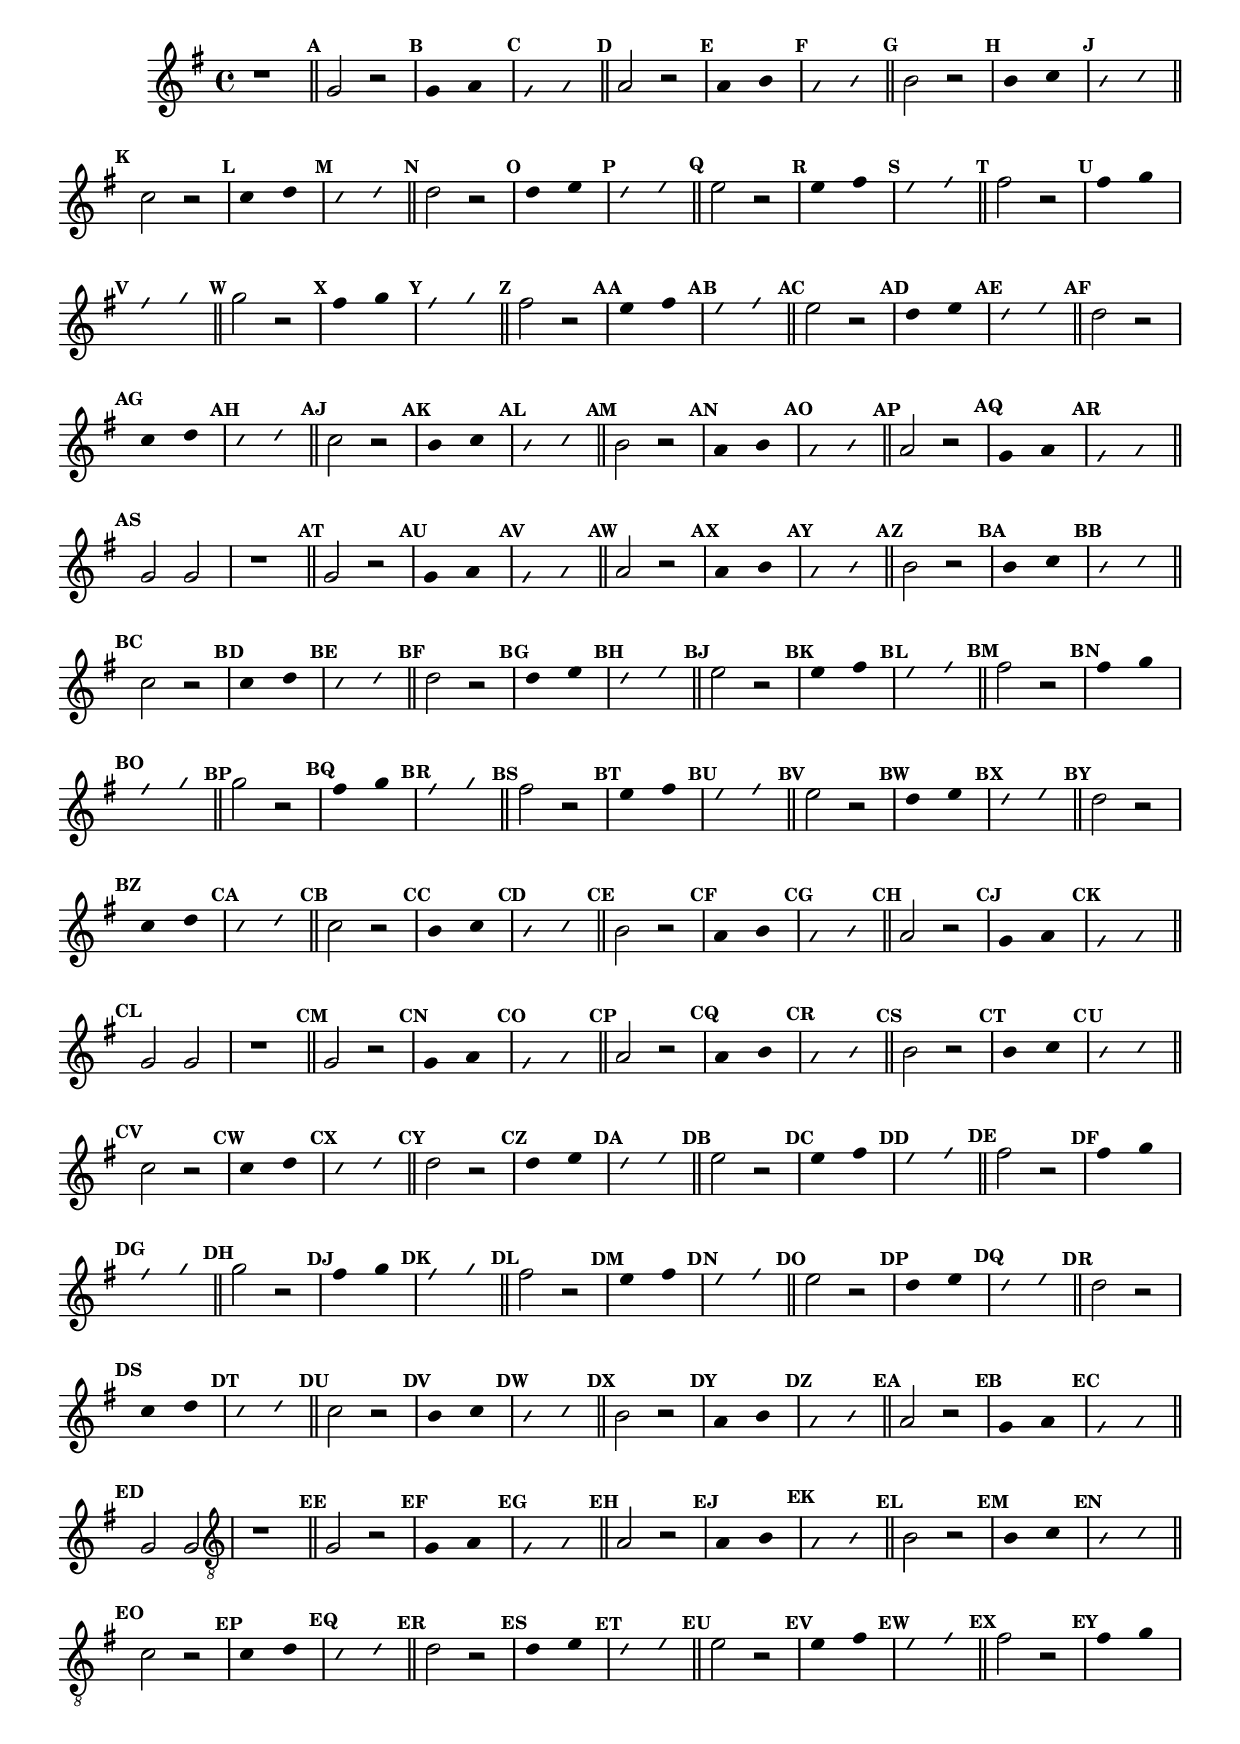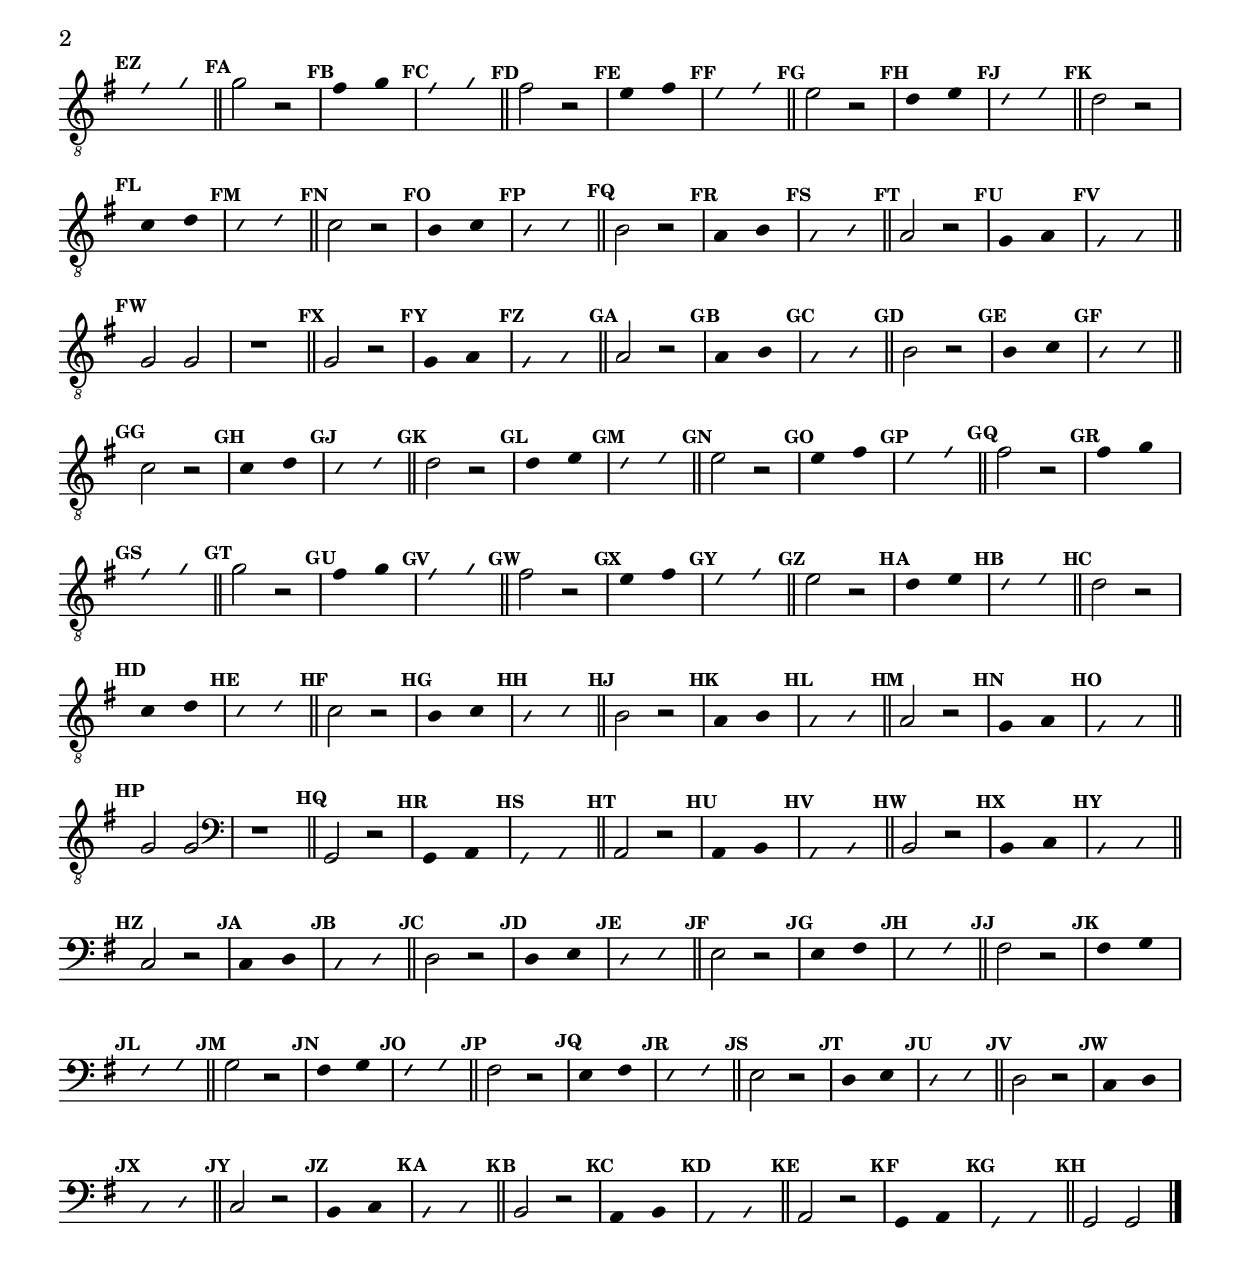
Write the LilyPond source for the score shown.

%% -*- coding: utf-8 -*-
\version "2.14.1"

%%\header { texidoc="Escala de Sol"}

\relative c'' {

  \override Staff.TimeSignature #'style = #'()
  \override Score.BarNumber #'transparent = ##t
  \override Score.RehearsalMark #'font-size = #-2
  \set Score.markFormatter = #format-mark-numbers
  \time 4/4 
  \key g \major


  %% CAVAQUINHO - BANJO
  \tag #'cv {
    r1

    \bar "||"

    \mark \default g2 r
    \override Stem #'transparent = ##t
    \override Beam #'transparent = ##t
    \override Voice.NoteHead #'stencil = #ly:text-interface::print
    \override Voice.NoteHead #'text = #(make-musicglyph-markup "noteheads.s2")

    \mark \default g a

    \override NoteHead #'style = #'slash
    \override NoteHead #'font-size = #-6
    \override Voice.NoteHead #'stencil = #ly:text-interface::print
    \override Voice.NoteHead #'text = #(make-musicglyph-markup "noteheads.s2slash")

    \mark \default g a

    \revert NoteHead #'style
    \revert Stem #'transparent 
    \revert Beam #'transparent
    \revert NoteHead #'font-size
    \revert Voice.NoteHead #'stencil

    \revert Voice.NoteHead #'text
    \bar "||"

    \mark \default a r
    \override Stem #'transparent = ##t
    \override Beam #'transparent = ##t
    \override Voice.NoteHead #'stencil = #ly:text-interface::print
    \override Voice.NoteHead #'text = #(make-musicglyph-markup "noteheads.s2")

    \mark \default a b
    \override NoteHead #'style = #'slash
    \override NoteHead #'font-size = #-6
    \override Voice.NoteHead #'stencil = #ly:text-interface::print
    \override Voice.NoteHead #'text = #(make-musicglyph-markup "noteheads.s2slash")

    \mark \default a b
    \revert NoteHead #'style
    \revert Stem #'transparent 
    \revert Beam #'transparent
    \revert NoteHead #'font-size
    \revert Voice.NoteHead #'stencil

    \revert Voice.NoteHead #'text
    \bar "||"

    \mark \default b r
    \override Stem #'transparent = ##t
    \override Beam #'transparent = ##t
    \override Voice.NoteHead #'stencil = #ly:text-interface::print
    \override Voice.NoteHead #'text = #(make-musicglyph-markup "noteheads.s2")

    \mark \default b c
    \override NoteHead #'style = #'slash
    \override NoteHead #'font-size = #-6
    \override Voice.NoteHead #'stencil = #ly:text-interface::print
    \override Voice.NoteHead #'text = #(make-musicglyph-markup "noteheads.s2slash")

    \mark \default b c
    \revert NoteHead #'style
    \revert Stem #'transparent 
    \revert Beam #'transparent
    \revert NoteHead #'font-size
    \revert Voice.NoteHead #'stencil

    \revert Voice.NoteHead #'text
    \bar "||"

    \mark \default c r
    \override Stem #'transparent = ##t
    \override Beam #'transparent = ##t
    \override Voice.NoteHead #'stencil = #ly:text-interface::print
    \override Voice.NoteHead #'text = #(make-musicglyph-markup "noteheads.s2")

    \mark \default c d 
    \override NoteHead #'style = #'slash
    \override NoteHead #'font-size = #-6
    \override Voice.NoteHead #'stencil = #ly:text-interface::print
    \override Voice.NoteHead #'text = #(make-musicglyph-markup "noteheads.s2slash")

    \mark \default c d
    \revert NoteHead #'style
    \revert Stem #'transparent 
    \revert Beam #'transparent
    \revert NoteHead #'font-size
    \revert Voice.NoteHead #'stencil

    \revert Voice.NoteHead #'text
    \bar "||"

    \mark \default d r
    \override Stem #'transparent = ##t
    \override Beam #'transparent = ##t
    \override Voice.NoteHead #'stencil = #ly:text-interface::print
    \override Voice.NoteHead #'text = #(make-musicglyph-markup "noteheads.s2")

    \mark \default d e
    \override NoteHead #'style = #'slash
    \override NoteHead #'font-size = #-6
    \override Voice.NoteHead #'stencil = #ly:text-interface::print
    \override Voice.NoteHead #'text = #(make-musicglyph-markup "noteheads.s2slash")

    \mark \default d e
    \revert NoteHead #'style
    \revert Stem #'transparent 
    \revert Beam #'transparent
    \revert NoteHead #'font-size
    \revert Voice.NoteHead #'stencil

    \revert Voice.NoteHead #'text
    \bar "||"

    \mark \default e r
    \override Stem #'transparent = ##t
    \override Beam #'transparent = ##t
    \override Voice.NoteHead #'stencil = #ly:text-interface::print
    \override Voice.NoteHead #'text = #(make-musicglyph-markup "noteheads.s2")

    \mark \default e fis
    \override NoteHead #'style = #'slash
    \override NoteHead #'font-size = #-6
    \override Voice.NoteHead #'stencil = #ly:text-interface::print
    \override Voice.NoteHead #'text = #(make-musicglyph-markup "noteheads.s2slash")

    \mark \default e fis
    \revert NoteHead #'style
    \revert Stem #'transparent 
    \revert Beam #'transparent
    \revert NoteHead #'font-size
    \revert Voice.NoteHead #'stencil

    \revert Voice.NoteHead #'text
    \bar "||"

    \mark \default fis r
    \override Stem #'transparent = ##t
    \override Beam #'transparent = ##t
    \override Voice.NoteHead #'stencil = #ly:text-interface::print
    \override Voice.NoteHead #'text = #(make-musicglyph-markup "noteheads.s2")

    \mark \default fis g
    \override NoteHead #'style = #'slash
    \override NoteHead #'font-size = #-6
    \override Voice.NoteHead #'stencil = #ly:text-interface::print
    \override Voice.NoteHead #'text = #(make-musicglyph-markup "noteheads.s2slash")

    \mark \default fis g
    \revert NoteHead #'style
    \revert Stem #'transparent 
    \revert Beam #'transparent
    \revert NoteHead #'font-size
    \revert Voice.NoteHead #'stencil

    \revert Voice.NoteHead #'text
    \bar "||"


    \mark \default g r
    \override Stem #'transparent = ##t
    \override Beam #'transparent = ##t
    \override Voice.NoteHead #'stencil = #ly:text-interface::print
    \override Voice.NoteHead #'text = #(make-musicglyph-markup "noteheads.s2")

    \mark \default fis g
    \override NoteHead #'style = #'slash
    \override NoteHead #'font-size = #-6
    \override Voice.NoteHead #'stencil = #ly:text-interface::print
    \override Voice.NoteHead #'text = #(make-musicglyph-markup "noteheads.s2slash")

    \mark \default fis g
    \revert NoteHead #'style
    \revert Stem #'transparent 
    \revert Beam #'transparent
    \revert NoteHead #'font-size
    \revert Voice.NoteHead #'stencil

    \revert Voice.NoteHead #'text
    \bar "||"

    \mark \default fis r
    \override Stem #'transparent = ##t
    \override Beam #'transparent = ##t
    \override Voice.NoteHead #'stencil = #ly:text-interface::print
    \override Voice.NoteHead #'text = #(make-musicglyph-markup "noteheads.s2")

    \mark \default e fis
    \override NoteHead #'style = #'slash
    \override NoteHead #'font-size = #-6
    \override Voice.NoteHead #'stencil = #ly:text-interface::print
    \override Voice.NoteHead #'text = #(make-musicglyph-markup "noteheads.s2slash")

    \mark \default e fis
    \revert NoteHead #'style
    \revert Stem #'transparent 
    \revert Beam #'transparent
    \revert NoteHead #'font-size
    \revert Voice.NoteHead #'stencil

    \revert Voice.NoteHead #'text
    \bar "||"

    \mark \default e r
    \override Stem #'transparent = ##t
    \override Beam #'transparent = ##t
    \override Voice.NoteHead #'stencil = #ly:text-interface::print
    \override Voice.NoteHead #'text = #(make-musicglyph-markup "noteheads.s2")

    \mark \default d e
    \override NoteHead #'style = #'slash
    \override NoteHead #'font-size = #-6
    \override Voice.NoteHead #'stencil = #ly:text-interface::print
    \override Voice.NoteHead #'text = #(make-musicglyph-markup "noteheads.s2slash")

    \mark \default d e
    \revert NoteHead #'style
    \revert Stem #'transparent 
    \revert Beam #'transparent
    \revert NoteHead #'font-size
    \revert Voice.NoteHead #'stencil

    \revert Voice.NoteHead #'text
    \bar "||"

    \mark \default d r
    \override Stem #'transparent = ##t
    \override Beam #'transparent = ##t
    \override Voice.NoteHead #'stencil = #ly:text-interface::print
    \override Voice.NoteHead #'text = #(make-musicglyph-markup "noteheads.s2")

    \mark \default c d
    \override NoteHead #'style = #'slash
    \override NoteHead #'font-size = #-6
    \override Voice.NoteHead #'stencil = #ly:text-interface::print
    \override Voice.NoteHead #'text = #(make-musicglyph-markup "noteheads.s2slash")

    \mark \default c d
    \revert NoteHead #'style
    \revert Stem #'transparent 
    \revert Beam #'transparent
    \revert NoteHead #'font-size
    \revert Voice.NoteHead #'stencil

    \revert Voice.NoteHead #'text
    \bar "||"

    \mark \default c r
    \override Stem #'transparent = ##t
    \override Beam #'transparent = ##t
    \override Voice.NoteHead #'stencil = #ly:text-interface::print
    \override Voice.NoteHead #'text = #(make-musicglyph-markup "noteheads.s2")

    \mark \default b c
    \override NoteHead #'style = #'slash
    \override NoteHead #'font-size = #-6
    \override Voice.NoteHead #'stencil = #ly:text-interface::print
    \override Voice.NoteHead #'text = #(make-musicglyph-markup "noteheads.s2slash")

    \mark \default b c
    \revert NoteHead #'style
    \revert Stem #'transparent
    \revert Beam #'transparent
    \revert NoteHead #'font-size
    \revert Voice.NoteHead #'stencil

    \revert Voice.NoteHead #'text
    \bar "||"

    \mark \default b r
    \override Stem #'transparent = ##t
    \override Beam #'transparent = ##t
    \override Voice.NoteHead #'stencil = #ly:text-interface::print
    \override Voice.NoteHead #'text = #(make-musicglyph-markup "noteheads.s2")

    \mark \default a b
    \override NoteHead #'style = #'slash
    \override NoteHead #'font-size = #-6
    \override Voice.NoteHead #'stencil = #ly:text-interface::print
    \override Voice.NoteHead #'text = #(make-musicglyph-markup "noteheads.s2slash")

    \mark \default a b
    \revert NoteHead #'style
    \revert Stem #'transparent 
    \revert Beam #'transparent
    \revert NoteHead #'font-size
    \revert Voice.NoteHead #'stencil

    \revert Voice.NoteHead #'text
    \bar "||"

    \mark \default a r
    \override Stem #'transparent = ##t
    \override Beam #'transparent = ##t
    \override Voice.NoteHead #'stencil = #ly:text-interface::print
    \override Voice.NoteHead #'text = #(make-musicglyph-markup "noteheads.s2")

    \mark \default g a
    \override NoteHead #'style = #'slash
    \override NoteHead #'font-size = #-6
    \override Voice.NoteHead #'stencil = #ly:text-interface::print
    \override Voice.NoteHead #'text = #(make-musicglyph-markup "noteheads.s2slash")

    \mark \default g a
    \revert NoteHead #'style
    \revert Stem #'transparent 
    \revert Beam #'transparent
    \revert NoteHead #'font-size
    \revert Voice.NoteHead #'stencil

    \revert Voice.NoteHead #'text
    \bar "||"

    \mark \default g g
  }

  %% BANDOLIM
  \tag #'bd {
     r1

    \bar "||"

    \mark \default g2 r
    \override Stem #'transparent = ##t
    \override Beam #'transparent = ##t
    \override Voice.NoteHead #'stencil = #ly:text-interface::print
    \override Voice.NoteHead #'text = #(make-musicglyph-markup "noteheads.s2")

    \mark \default g a

    \override NoteHead #'style = #'slash
    \override NoteHead #'font-size = #-6
    \override Voice.NoteHead #'stencil = #ly:text-interface::print
    \override Voice.NoteHead #'text = #(make-musicglyph-markup "noteheads.s2slash")

    \mark \default g a

    \revert NoteHead #'style
    \revert Stem #'transparent 
    \revert Beam #'transparent
    \revert NoteHead #'font-size
    \revert Voice.NoteHead #'stencil

    \revert Voice.NoteHead #'text
    \bar "||"

    \mark \default a r
    \override Stem #'transparent = ##t
    \override Beam #'transparent = ##t
    \override Voice.NoteHead #'stencil = #ly:text-interface::print
    \override Voice.NoteHead #'text = #(make-musicglyph-markup "noteheads.s2")

    \mark \default a b
    \override NoteHead #'style = #'slash
    \override NoteHead #'font-size = #-6
    \override Voice.NoteHead #'stencil = #ly:text-interface::print
    \override Voice.NoteHead #'text = #(make-musicglyph-markup "noteheads.s2slash")

    \mark \default a b
    \revert NoteHead #'style
    \revert Stem #'transparent 
    \revert Beam #'transparent
    \revert NoteHead #'font-size
    \revert Voice.NoteHead #'stencil

    \revert Voice.NoteHead #'text
    \bar "||"

    \mark \default b r
    \override Stem #'transparent = ##t
    \override Beam #'transparent = ##t
    \override Voice.NoteHead #'stencil = #ly:text-interface::print
    \override Voice.NoteHead #'text = #(make-musicglyph-markup "noteheads.s2")

    \mark \default b c
    \override NoteHead #'style = #'slash
    \override NoteHead #'font-size = #-6
    \override Voice.NoteHead #'stencil = #ly:text-interface::print
    \override Voice.NoteHead #'text = #(make-musicglyph-markup "noteheads.s2slash")

    \mark \default b c
    \revert NoteHead #'style
    \revert Stem #'transparent 
    \revert Beam #'transparent
    \revert NoteHead #'font-size
    \revert Voice.NoteHead #'stencil

    \revert Voice.NoteHead #'text
    \bar "||"

    \mark \default c r
    \override Stem #'transparent = ##t
    \override Beam #'transparent = ##t
    \override Voice.NoteHead #'stencil = #ly:text-interface::print
    \override Voice.NoteHead #'text = #(make-musicglyph-markup "noteheads.s2")

    \mark \default c d 
    \override NoteHead #'style = #'slash
    \override NoteHead #'font-size = #-6
    \override Voice.NoteHead #'stencil = #ly:text-interface::print
    \override Voice.NoteHead #'text = #(make-musicglyph-markup "noteheads.s2slash")

    \mark \default c d
    \revert NoteHead #'style
    \revert Stem #'transparent 
    \revert Beam #'transparent
    \revert NoteHead #'font-size
    \revert Voice.NoteHead #'stencil

    \revert Voice.NoteHead #'text
    \bar "||"

    \mark \default d r
    \override Stem #'transparent = ##t
    \override Beam #'transparent = ##t
    \override Voice.NoteHead #'stencil = #ly:text-interface::print
    \override Voice.NoteHead #'text = #(make-musicglyph-markup "noteheads.s2")

    \mark \default d e
    \override NoteHead #'style = #'slash
    \override NoteHead #'font-size = #-6
    \override Voice.NoteHead #'stencil = #ly:text-interface::print
    \override Voice.NoteHead #'text = #(make-musicglyph-markup "noteheads.s2slash")

    \mark \default d e
    \revert NoteHead #'style
    \revert Stem #'transparent 
    \revert Beam #'transparent
    \revert NoteHead #'font-size
    \revert Voice.NoteHead #'stencil

    \revert Voice.NoteHead #'text
    \bar "||"

    \mark \default e r
    \override Stem #'transparent = ##t
    \override Beam #'transparent = ##t
    \override Voice.NoteHead #'stencil = #ly:text-interface::print
    \override Voice.NoteHead #'text = #(make-musicglyph-markup "noteheads.s2")

    \mark \default e fis
    \override NoteHead #'style = #'slash
    \override NoteHead #'font-size = #-6
    \override Voice.NoteHead #'stencil = #ly:text-interface::print
    \override Voice.NoteHead #'text = #(make-musicglyph-markup "noteheads.s2slash")

    \mark \default e fis
    \revert NoteHead #'style
    \revert Stem #'transparent 
    \revert Beam #'transparent
    \revert NoteHead #'font-size
    \revert Voice.NoteHead #'stencil

    \revert Voice.NoteHead #'text
    \bar "||"

    \mark \default fis r
    \override Stem #'transparent = ##t
    \override Beam #'transparent = ##t
    \override Voice.NoteHead #'stencil = #ly:text-interface::print
    \override Voice.NoteHead #'text = #(make-musicglyph-markup "noteheads.s2")

    \mark \default fis g
    \override NoteHead #'style = #'slash
    \override NoteHead #'font-size = #-6
    \override Voice.NoteHead #'stencil = #ly:text-interface::print
    \override Voice.NoteHead #'text = #(make-musicglyph-markup "noteheads.s2slash")

    \mark \default fis g
    \revert NoteHead #'style
    \revert Stem #'transparent 
    \revert Beam #'transparent
    \revert NoteHead #'font-size
    \revert Voice.NoteHead #'stencil

    \revert Voice.NoteHead #'text
    \bar "||"


    \mark \default g r
    \override Stem #'transparent = ##t
    \override Beam #'transparent = ##t
    \override Voice.NoteHead #'stencil = #ly:text-interface::print
    \override Voice.NoteHead #'text = #(make-musicglyph-markup "noteheads.s2")

    \mark \default fis g
    \override NoteHead #'style = #'slash
    \override NoteHead #'font-size = #-6
    \override Voice.NoteHead #'stencil = #ly:text-interface::print
    \override Voice.NoteHead #'text = #(make-musicglyph-markup "noteheads.s2slash")

    \mark \default fis g
    \revert NoteHead #'style
    \revert Stem #'transparent 
    \revert Beam #'transparent
    \revert NoteHead #'font-size
    \revert Voice.NoteHead #'stencil

    \revert Voice.NoteHead #'text
    \bar "||"

    \mark \default fis r
    \override Stem #'transparent = ##t
    \override Beam #'transparent = ##t
    \override Voice.NoteHead #'stencil = #ly:text-interface::print
    \override Voice.NoteHead #'text = #(make-musicglyph-markup "noteheads.s2")

    \mark \default e fis
    \override NoteHead #'style = #'slash
    \override NoteHead #'font-size = #-6
    \override Voice.NoteHead #'stencil = #ly:text-interface::print
    \override Voice.NoteHead #'text = #(make-musicglyph-markup "noteheads.s2slash")

    \mark \default e fis
    \revert NoteHead #'style
    \revert Stem #'transparent 
    \revert Beam #'transparent
    \revert NoteHead #'font-size
    \revert Voice.NoteHead #'stencil

    \revert Voice.NoteHead #'text
    \bar "||"

    \mark \default e r
    \override Stem #'transparent = ##t
    \override Beam #'transparent = ##t
    \override Voice.NoteHead #'stencil = #ly:text-interface::print
    \override Voice.NoteHead #'text = #(make-musicglyph-markup "noteheads.s2")

    \mark \default d e
    \override NoteHead #'style = #'slash
    \override NoteHead #'font-size = #-6
    \override Voice.NoteHead #'stencil = #ly:text-interface::print
    \override Voice.NoteHead #'text = #(make-musicglyph-markup "noteheads.s2slash")

    \mark \default d e
    \revert NoteHead #'style
    \revert Stem #'transparent 
    \revert Beam #'transparent
    \revert NoteHead #'font-size
    \revert Voice.NoteHead #'stencil

    \revert Voice.NoteHead #'text
    \bar "||"

    \mark \default d r
    \override Stem #'transparent = ##t
    \override Beam #'transparent = ##t
    \override Voice.NoteHead #'stencil = #ly:text-interface::print
    \override Voice.NoteHead #'text = #(make-musicglyph-markup "noteheads.s2")

    \mark \default c d
    \override NoteHead #'style = #'slash
    \override NoteHead #'font-size = #-6
    \override Voice.NoteHead #'stencil = #ly:text-interface::print
    \override Voice.NoteHead #'text = #(make-musicglyph-markup "noteheads.s2slash")

    \mark \default c d
    \revert NoteHead #'style
    \revert Stem #'transparent 
    \revert Beam #'transparent
    \revert NoteHead #'font-size
    \revert Voice.NoteHead #'stencil

    \revert Voice.NoteHead #'text
    \bar "||"

    \mark \default c r
    \override Stem #'transparent = ##t
    \override Beam #'transparent = ##t
    \override Voice.NoteHead #'stencil = #ly:text-interface::print
    \override Voice.NoteHead #'text = #(make-musicglyph-markup "noteheads.s2")

    \mark \default b c
    \override NoteHead #'style = #'slash
    \override NoteHead #'font-size = #-6
    \override Voice.NoteHead #'stencil = #ly:text-interface::print
    \override Voice.NoteHead #'text = #(make-musicglyph-markup "noteheads.s2slash")

    \mark \default b c
    \revert NoteHead #'style
    \revert Stem #'transparent
    \revert Beam #'transparent
    \revert NoteHead #'font-size
    \revert Voice.NoteHead #'stencil

    \revert Voice.NoteHead #'text
    \bar "||"

    \mark \default b r
    \override Stem #'transparent = ##t
    \override Beam #'transparent = ##t
    \override Voice.NoteHead #'stencil = #ly:text-interface::print
    \override Voice.NoteHead #'text = #(make-musicglyph-markup "noteheads.s2")

    \mark \default a b
    \override NoteHead #'style = #'slash
    \override NoteHead #'font-size = #-6
    \override Voice.NoteHead #'stencil = #ly:text-interface::print
    \override Voice.NoteHead #'text = #(make-musicglyph-markup "noteheads.s2slash")

    \mark \default a b
    \revert NoteHead #'style
    \revert Stem #'transparent 
    \revert Beam #'transparent
    \revert NoteHead #'font-size
    \revert Voice.NoteHead #'stencil

    \revert Voice.NoteHead #'text
    \bar "||"

    \mark \default a r
    \override Stem #'transparent = ##t
    \override Beam #'transparent = ##t
    \override Voice.NoteHead #'stencil = #ly:text-interface::print
    \override Voice.NoteHead #'text = #(make-musicglyph-markup "noteheads.s2")

    \mark \default g a
    \override NoteHead #'style = #'slash
    \override NoteHead #'font-size = #-6
    \override Voice.NoteHead #'stencil = #ly:text-interface::print
    \override Voice.NoteHead #'text = #(make-musicglyph-markup "noteheads.s2slash")

    \mark \default g a
    \revert NoteHead #'style
    \revert Stem #'transparent 
    \revert Beam #'transparent
    \revert NoteHead #'font-size
    \revert Voice.NoteHead #'stencil

    \revert Voice.NoteHead #'text
    \bar "||"

    \mark \default g g
  }

  %% VIOLA
  \tag #'va {
     r1

    \bar "||"

    \mark \default g2 r
    \override Stem #'transparent = ##t
    \override Beam #'transparent = ##t
    \override Voice.NoteHead #'stencil = #ly:text-interface::print
    \override Voice.NoteHead #'text = #(make-musicglyph-markup "noteheads.s2")

    \mark \default g a

    \override NoteHead #'style = #'slash
    \override NoteHead #'font-size = #-6
    \override Voice.NoteHead #'stencil = #ly:text-interface::print
    \override Voice.NoteHead #'text = #(make-musicglyph-markup "noteheads.s2slash")

    \mark \default g a

    \revert NoteHead #'style
    \revert Stem #'transparent 
    \revert Beam #'transparent
    \revert NoteHead #'font-size
    \revert Voice.NoteHead #'stencil

    \revert Voice.NoteHead #'text
    \bar "||"

    \mark \default a r
    \override Stem #'transparent = ##t
    \override Beam #'transparent = ##t
    \override Voice.NoteHead #'stencil = #ly:text-interface::print
    \override Voice.NoteHead #'text = #(make-musicglyph-markup "noteheads.s2")

    \mark \default a b
    \override NoteHead #'style = #'slash
    \override NoteHead #'font-size = #-6
    \override Voice.NoteHead #'stencil = #ly:text-interface::print
    \override Voice.NoteHead #'text = #(make-musicglyph-markup "noteheads.s2slash")

    \mark \default a b
    \revert NoteHead #'style
    \revert Stem #'transparent 
    \revert Beam #'transparent
    \revert NoteHead #'font-size
    \revert Voice.NoteHead #'stencil

    \revert Voice.NoteHead #'text
    \bar "||"

    \mark \default b r
    \override Stem #'transparent = ##t
    \override Beam #'transparent = ##t
    \override Voice.NoteHead #'stencil = #ly:text-interface::print
    \override Voice.NoteHead #'text = #(make-musicglyph-markup "noteheads.s2")

    \mark \default b c
    \override NoteHead #'style = #'slash
    \override NoteHead #'font-size = #-6
    \override Voice.NoteHead #'stencil = #ly:text-interface::print
    \override Voice.NoteHead #'text = #(make-musicglyph-markup "noteheads.s2slash")

    \mark \default b c
    \revert NoteHead #'style
    \revert Stem #'transparent 
    \revert Beam #'transparent
    \revert NoteHead #'font-size
    \revert Voice.NoteHead #'stencil

    \revert Voice.NoteHead #'text
    \bar "||"

    \mark \default c r
    \override Stem #'transparent = ##t
    \override Beam #'transparent = ##t
    \override Voice.NoteHead #'stencil = #ly:text-interface::print
    \override Voice.NoteHead #'text = #(make-musicglyph-markup "noteheads.s2")

    \mark \default c d 
    \override NoteHead #'style = #'slash
    \override NoteHead #'font-size = #-6
    \override Voice.NoteHead #'stencil = #ly:text-interface::print
    \override Voice.NoteHead #'text = #(make-musicglyph-markup "noteheads.s2slash")

    \mark \default c d
    \revert NoteHead #'style
    \revert Stem #'transparent 
    \revert Beam #'transparent
    \revert NoteHead #'font-size
    \revert Voice.NoteHead #'stencil

    \revert Voice.NoteHead #'text
    \bar "||"

    \mark \default d r
    \override Stem #'transparent = ##t
    \override Beam #'transparent = ##t
    \override Voice.NoteHead #'stencil = #ly:text-interface::print
    \override Voice.NoteHead #'text = #(make-musicglyph-markup "noteheads.s2")

    \mark \default d e
    \override NoteHead #'style = #'slash
    \override NoteHead #'font-size = #-6
    \override Voice.NoteHead #'stencil = #ly:text-interface::print
    \override Voice.NoteHead #'text = #(make-musicglyph-markup "noteheads.s2slash")

    \mark \default d e
    \revert NoteHead #'style
    \revert Stem #'transparent 
    \revert Beam #'transparent
    \revert NoteHead #'font-size
    \revert Voice.NoteHead #'stencil

    \revert Voice.NoteHead #'text
    \bar "||"

    \mark \default e r
    \override Stem #'transparent = ##t
    \override Beam #'transparent = ##t
    \override Voice.NoteHead #'stencil = #ly:text-interface::print
    \override Voice.NoteHead #'text = #(make-musicglyph-markup "noteheads.s2")

    \mark \default e fis
    \override NoteHead #'style = #'slash
    \override NoteHead #'font-size = #-6
    \override Voice.NoteHead #'stencil = #ly:text-interface::print
    \override Voice.NoteHead #'text = #(make-musicglyph-markup "noteheads.s2slash")

    \mark \default e fis
    \revert NoteHead #'style
    \revert Stem #'transparent 
    \revert Beam #'transparent
    \revert NoteHead #'font-size
    \revert Voice.NoteHead #'stencil

    \revert Voice.NoteHead #'text
    \bar "||"

    \mark \default fis r
    \override Stem #'transparent = ##t
    \override Beam #'transparent = ##t
    \override Voice.NoteHead #'stencil = #ly:text-interface::print
    \override Voice.NoteHead #'text = #(make-musicglyph-markup "noteheads.s2")

    \mark \default fis g
    \override NoteHead #'style = #'slash
    \override NoteHead #'font-size = #-6
    \override Voice.NoteHead #'stencil = #ly:text-interface::print
    \override Voice.NoteHead #'text = #(make-musicglyph-markup "noteheads.s2slash")

    \mark \default fis g
    \revert NoteHead #'style
    \revert Stem #'transparent 
    \revert Beam #'transparent
    \revert NoteHead #'font-size
    \revert Voice.NoteHead #'stencil

    \revert Voice.NoteHead #'text
    \bar "||"


    \mark \default g r
    \override Stem #'transparent = ##t
    \override Beam #'transparent = ##t
    \override Voice.NoteHead #'stencil = #ly:text-interface::print
    \override Voice.NoteHead #'text = #(make-musicglyph-markup "noteheads.s2")

    \mark \default fis g
    \override NoteHead #'style = #'slash
    \override NoteHead #'font-size = #-6
    \override Voice.NoteHead #'stencil = #ly:text-interface::print
    \override Voice.NoteHead #'text = #(make-musicglyph-markup "noteheads.s2slash")

    \mark \default fis g
    \revert NoteHead #'style
    \revert Stem #'transparent 
    \revert Beam #'transparent
    \revert NoteHead #'font-size
    \revert Voice.NoteHead #'stencil

    \revert Voice.NoteHead #'text
    \bar "||"

    \mark \default fis r
    \override Stem #'transparent = ##t
    \override Beam #'transparent = ##t
    \override Voice.NoteHead #'stencil = #ly:text-interface::print
    \override Voice.NoteHead #'text = #(make-musicglyph-markup "noteheads.s2")

    \mark \default e fis
    \override NoteHead #'style = #'slash
    \override NoteHead #'font-size = #-6
    \override Voice.NoteHead #'stencil = #ly:text-interface::print
    \override Voice.NoteHead #'text = #(make-musicglyph-markup "noteheads.s2slash")

    \mark \default e fis
    \revert NoteHead #'style
    \revert Stem #'transparent 
    \revert Beam #'transparent
    \revert NoteHead #'font-size
    \revert Voice.NoteHead #'stencil

    \revert Voice.NoteHead #'text
    \bar "||"

    \mark \default e r
    \override Stem #'transparent = ##t
    \override Beam #'transparent = ##t
    \override Voice.NoteHead #'stencil = #ly:text-interface::print
    \override Voice.NoteHead #'text = #(make-musicglyph-markup "noteheads.s2")

    \mark \default d e
    \override NoteHead #'style = #'slash
    \override NoteHead #'font-size = #-6
    \override Voice.NoteHead #'stencil = #ly:text-interface::print
    \override Voice.NoteHead #'text = #(make-musicglyph-markup "noteheads.s2slash")

    \mark \default d e
    \revert NoteHead #'style
    \revert Stem #'transparent 
    \revert Beam #'transparent
    \revert NoteHead #'font-size
    \revert Voice.NoteHead #'stencil

    \revert Voice.NoteHead #'text
    \bar "||"

    \mark \default d r
    \override Stem #'transparent = ##t
    \override Beam #'transparent = ##t
    \override Voice.NoteHead #'stencil = #ly:text-interface::print
    \override Voice.NoteHead #'text = #(make-musicglyph-markup "noteheads.s2")

    \mark \default c d
    \override NoteHead #'style = #'slash
    \override NoteHead #'font-size = #-6
    \override Voice.NoteHead #'stencil = #ly:text-interface::print
    \override Voice.NoteHead #'text = #(make-musicglyph-markup "noteheads.s2slash")

    \mark \default c d
    \revert NoteHead #'style
    \revert Stem #'transparent 
    \revert Beam #'transparent
    \revert NoteHead #'font-size
    \revert Voice.NoteHead #'stencil

    \revert Voice.NoteHead #'text
    \bar "||"

    \mark \default c r
    \override Stem #'transparent = ##t
    \override Beam #'transparent = ##t
    \override Voice.NoteHead #'stencil = #ly:text-interface::print
    \override Voice.NoteHead #'text = #(make-musicglyph-markup "noteheads.s2")

    \mark \default b c
    \override NoteHead #'style = #'slash
    \override NoteHead #'font-size = #-6
    \override Voice.NoteHead #'stencil = #ly:text-interface::print
    \override Voice.NoteHead #'text = #(make-musicglyph-markup "noteheads.s2slash")

    \mark \default b c
    \revert NoteHead #'style
    \revert Stem #'transparent
    \revert Beam #'transparent
    \revert NoteHead #'font-size
    \revert Voice.NoteHead #'stencil

    \revert Voice.NoteHead #'text
    \bar "||"

    \mark \default b r
    \override Stem #'transparent = ##t
    \override Beam #'transparent = ##t
    \override Voice.NoteHead #'stencil = #ly:text-interface::print
    \override Voice.NoteHead #'text = #(make-musicglyph-markup "noteheads.s2")

    \mark \default a b
    \override NoteHead #'style = #'slash
    \override NoteHead #'font-size = #-6
    \override Voice.NoteHead #'stencil = #ly:text-interface::print
    \override Voice.NoteHead #'text = #(make-musicglyph-markup "noteheads.s2slash")

    \mark \default a b
    \revert NoteHead #'style
    \revert Stem #'transparent 
    \revert Beam #'transparent
    \revert NoteHead #'font-size
    \revert Voice.NoteHead #'stencil

    \revert Voice.NoteHead #'text
    \bar "||"

    \mark \default a r
    \override Stem #'transparent = ##t
    \override Beam #'transparent = ##t
    \override Voice.NoteHead #'stencil = #ly:text-interface::print
    \override Voice.NoteHead #'text = #(make-musicglyph-markup "noteheads.s2")

    \mark \default g a
    \override NoteHead #'style = #'slash
    \override NoteHead #'font-size = #-6
    \override Voice.NoteHead #'stencil = #ly:text-interface::print
    \override Voice.NoteHead #'text = #(make-musicglyph-markup "noteheads.s2slash")

    \mark \default g a
    \revert NoteHead #'style
    \revert Stem #'transparent 
    \revert Beam #'transparent
    \revert NoteHead #'font-size
    \revert Voice.NoteHead #'stencil

    \revert Voice.NoteHead #'text
    \bar "||"

    \mark \default g g
  }

  %% VIOLÃO TENOR
  \tag #'vt {
    \clef "G_8"
     r1

    \bar "||"

    \mark \default g,2 r
    \override Stem #'transparent = ##t
    \override Beam #'transparent = ##t
    \override Voice.NoteHead #'stencil = #ly:text-interface::print
    \override Voice.NoteHead #'text = #(make-musicglyph-markup "noteheads.s2")

    \mark \default g a

    \override NoteHead #'style = #'slash
    \override NoteHead #'font-size = #-6
    \override Voice.NoteHead #'stencil = #ly:text-interface::print
    \override Voice.NoteHead #'text = #(make-musicglyph-markup "noteheads.s2slash")

    \mark \default g a

    \revert NoteHead #'style
    \revert Stem #'transparent 
    \revert Beam #'transparent
    \revert NoteHead #'font-size
    \revert Voice.NoteHead #'stencil

    \revert Voice.NoteHead #'text
    \bar "||"

    \mark \default a r
    \override Stem #'transparent = ##t
    \override Beam #'transparent = ##t
    \override Voice.NoteHead #'stencil = #ly:text-interface::print
    \override Voice.NoteHead #'text = #(make-musicglyph-markup "noteheads.s2")

    \mark \default a b
    \override NoteHead #'style = #'slash
    \override NoteHead #'font-size = #-6
    \override Voice.NoteHead #'stencil = #ly:text-interface::print
    \override Voice.NoteHead #'text = #(make-musicglyph-markup "noteheads.s2slash")

    \mark \default a b
    \revert NoteHead #'style
    \revert Stem #'transparent 
    \revert Beam #'transparent
    \revert NoteHead #'font-size
    \revert Voice.NoteHead #'stencil

    \revert Voice.NoteHead #'text
    \bar "||"

    \mark \default b r
    \override Stem #'transparent = ##t
    \override Beam #'transparent = ##t
    \override Voice.NoteHead #'stencil = #ly:text-interface::print
    \override Voice.NoteHead #'text = #(make-musicglyph-markup "noteheads.s2")

    \mark \default b c
    \override NoteHead #'style = #'slash
    \override NoteHead #'font-size = #-6
    \override Voice.NoteHead #'stencil = #ly:text-interface::print
    \override Voice.NoteHead #'text = #(make-musicglyph-markup "noteheads.s2slash")

    \mark \default b c
    \revert NoteHead #'style
    \revert Stem #'transparent 
    \revert Beam #'transparent
    \revert NoteHead #'font-size
    \revert Voice.NoteHead #'stencil

    \revert Voice.NoteHead #'text
    \bar "||"

    \mark \default c r
    \override Stem #'transparent = ##t
    \override Beam #'transparent = ##t
    \override Voice.NoteHead #'stencil = #ly:text-interface::print
    \override Voice.NoteHead #'text = #(make-musicglyph-markup "noteheads.s2")

    \mark \default c d 
    \override NoteHead #'style = #'slash
    \override NoteHead #'font-size = #-6
    \override Voice.NoteHead #'stencil = #ly:text-interface::print
    \override Voice.NoteHead #'text = #(make-musicglyph-markup "noteheads.s2slash")

    \mark \default c d
    \revert NoteHead #'style
    \revert Stem #'transparent 
    \revert Beam #'transparent
    \revert NoteHead #'font-size
    \revert Voice.NoteHead #'stencil

    \revert Voice.NoteHead #'text
    \bar "||"

    \mark \default d r
    \override Stem #'transparent = ##t
    \override Beam #'transparent = ##t
    \override Voice.NoteHead #'stencil = #ly:text-interface::print
    \override Voice.NoteHead #'text = #(make-musicglyph-markup "noteheads.s2")

    \mark \default d e
    \override NoteHead #'style = #'slash
    \override NoteHead #'font-size = #-6
    \override Voice.NoteHead #'stencil = #ly:text-interface::print
    \override Voice.NoteHead #'text = #(make-musicglyph-markup "noteheads.s2slash")

    \mark \default d e
    \revert NoteHead #'style
    \revert Stem #'transparent 
    \revert Beam #'transparent
    \revert NoteHead #'font-size
    \revert Voice.NoteHead #'stencil

    \revert Voice.NoteHead #'text
    \bar "||"

    \mark \default e r
    \override Stem #'transparent = ##t
    \override Beam #'transparent = ##t
    \override Voice.NoteHead #'stencil = #ly:text-interface::print
    \override Voice.NoteHead #'text = #(make-musicglyph-markup "noteheads.s2")

    \mark \default e fis
    \override NoteHead #'style = #'slash
    \override NoteHead #'font-size = #-6
    \override Voice.NoteHead #'stencil = #ly:text-interface::print
    \override Voice.NoteHead #'text = #(make-musicglyph-markup "noteheads.s2slash")

    \mark \default e fis
    \revert NoteHead #'style
    \revert Stem #'transparent 
    \revert Beam #'transparent
    \revert NoteHead #'font-size
    \revert Voice.NoteHead #'stencil

    \revert Voice.NoteHead #'text
    \bar "||"

    \mark \default fis r
    \override Stem #'transparent = ##t
    \override Beam #'transparent = ##t
    \override Voice.NoteHead #'stencil = #ly:text-interface::print
    \override Voice.NoteHead #'text = #(make-musicglyph-markup "noteheads.s2")

    \mark \default fis g
    \override NoteHead #'style = #'slash
    \override NoteHead #'font-size = #-6
    \override Voice.NoteHead #'stencil = #ly:text-interface::print
    \override Voice.NoteHead #'text = #(make-musicglyph-markup "noteheads.s2slash")

    \mark \default fis g
    \revert NoteHead #'style
    \revert Stem #'transparent 
    \revert Beam #'transparent
    \revert NoteHead #'font-size
    \revert Voice.NoteHead #'stencil

    \revert Voice.NoteHead #'text
    \bar "||"


    \mark \default g r
    \override Stem #'transparent = ##t
    \override Beam #'transparent = ##t
    \override Voice.NoteHead #'stencil = #ly:text-interface::print
    \override Voice.NoteHead #'text = #(make-musicglyph-markup "noteheads.s2")

    \mark \default fis g
    \override NoteHead #'style = #'slash
    \override NoteHead #'font-size = #-6
    \override Voice.NoteHead #'stencil = #ly:text-interface::print
    \override Voice.NoteHead #'text = #(make-musicglyph-markup "noteheads.s2slash")

    \mark \default fis g
    \revert NoteHead #'style
    \revert Stem #'transparent 
    \revert Beam #'transparent
    \revert NoteHead #'font-size
    \revert Voice.NoteHead #'stencil

    \revert Voice.NoteHead #'text
    \bar "||"

    \mark \default fis r
    \override Stem #'transparent = ##t
    \override Beam #'transparent = ##t
    \override Voice.NoteHead #'stencil = #ly:text-interface::print
    \override Voice.NoteHead #'text = #(make-musicglyph-markup "noteheads.s2")

    \mark \default e fis
    \override NoteHead #'style = #'slash
    \override NoteHead #'font-size = #-6
    \override Voice.NoteHead #'stencil = #ly:text-interface::print
    \override Voice.NoteHead #'text = #(make-musicglyph-markup "noteheads.s2slash")

    \mark \default e fis
    \revert NoteHead #'style
    \revert Stem #'transparent 
    \revert Beam #'transparent
    \revert NoteHead #'font-size
    \revert Voice.NoteHead #'stencil

    \revert Voice.NoteHead #'text
    \bar "||"

    \mark \default e r
    \override Stem #'transparent = ##t
    \override Beam #'transparent = ##t
    \override Voice.NoteHead #'stencil = #ly:text-interface::print
    \override Voice.NoteHead #'text = #(make-musicglyph-markup "noteheads.s2")

    \mark \default d e
    \override NoteHead #'style = #'slash
    \override NoteHead #'font-size = #-6
    \override Voice.NoteHead #'stencil = #ly:text-interface::print
    \override Voice.NoteHead #'text = #(make-musicglyph-markup "noteheads.s2slash")

    \mark \default d e
    \revert NoteHead #'style
    \revert Stem #'transparent 
    \revert Beam #'transparent
    \revert NoteHead #'font-size
    \revert Voice.NoteHead #'stencil

    \revert Voice.NoteHead #'text
    \bar "||"

    \mark \default d r
    \override Stem #'transparent = ##t
    \override Beam #'transparent = ##t
    \override Voice.NoteHead #'stencil = #ly:text-interface::print
    \override Voice.NoteHead #'text = #(make-musicglyph-markup "noteheads.s2")

    \mark \default c d
    \override NoteHead #'style = #'slash
    \override NoteHead #'font-size = #-6
    \override Voice.NoteHead #'stencil = #ly:text-interface::print
    \override Voice.NoteHead #'text = #(make-musicglyph-markup "noteheads.s2slash")

    \mark \default c d
    \revert NoteHead #'style
    \revert Stem #'transparent 
    \revert Beam #'transparent
    \revert NoteHead #'font-size
    \revert Voice.NoteHead #'stencil

    \revert Voice.NoteHead #'text
    \bar "||"

    \mark \default c r
    \override Stem #'transparent = ##t
    \override Beam #'transparent = ##t
    \override Voice.NoteHead #'stencil = #ly:text-interface::print
    \override Voice.NoteHead #'text = #(make-musicglyph-markup "noteheads.s2")

    \mark \default b c
    \override NoteHead #'style = #'slash
    \override NoteHead #'font-size = #-6
    \override Voice.NoteHead #'stencil = #ly:text-interface::print
    \override Voice.NoteHead #'text = #(make-musicglyph-markup "noteheads.s2slash")

    \mark \default b c
    \revert NoteHead #'style
    \revert Stem #'transparent
    \revert Beam #'transparent
    \revert NoteHead #'font-size
    \revert Voice.NoteHead #'stencil

    \revert Voice.NoteHead #'text
    \bar "||"

    \mark \default b r
    \override Stem #'transparent = ##t
    \override Beam #'transparent = ##t
    \override Voice.NoteHead #'stencil = #ly:text-interface::print
    \override Voice.NoteHead #'text = #(make-musicglyph-markup "noteheads.s2")

    \mark \default a b
    \override NoteHead #'style = #'slash
    \override NoteHead #'font-size = #-6
    \override Voice.NoteHead #'stencil = #ly:text-interface::print
    \override Voice.NoteHead #'text = #(make-musicglyph-markup "noteheads.s2slash")

    \mark \default a b
    \revert NoteHead #'style
    \revert Stem #'transparent 
    \revert Beam #'transparent
    \revert NoteHead #'font-size
    \revert Voice.NoteHead #'stencil

    \revert Voice.NoteHead #'text
    \bar "||"

    \mark \default a r
    \override Stem #'transparent = ##t
    \override Beam #'transparent = ##t
    \override Voice.NoteHead #'stencil = #ly:text-interface::print
    \override Voice.NoteHead #'text = #(make-musicglyph-markup "noteheads.s2")

    \mark \default g a
    \override NoteHead #'style = #'slash
    \override NoteHead #'font-size = #-6
    \override Voice.NoteHead #'stencil = #ly:text-interface::print
    \override Voice.NoteHead #'text = #(make-musicglyph-markup "noteheads.s2slash")

    \mark \default g a
    \revert NoteHead #'style
    \revert Stem #'transparent 
    \revert Beam #'transparent
    \revert NoteHead #'font-size
    \revert Voice.NoteHead #'stencil

    \revert Voice.NoteHead #'text
    \bar "||"

    \mark \default g g
  }

  %% VIOLÃO
  \tag #'vi {
    \clef "G_8"
     r1

    \bar "||"

    \mark \default g2 r
    \override Stem #'transparent = ##t
    \override Beam #'transparent = ##t
    \override Voice.NoteHead #'stencil = #ly:text-interface::print
    \override Voice.NoteHead #'text = #(make-musicglyph-markup "noteheads.s2")

    \mark \default g a

    \override NoteHead #'style = #'slash
    \override NoteHead #'font-size = #-6
    \override Voice.NoteHead #'stencil = #ly:text-interface::print
    \override Voice.NoteHead #'text = #(make-musicglyph-markup "noteheads.s2slash")

    \mark \default g a

    \revert NoteHead #'style
    \revert Stem #'transparent 
    \revert Beam #'transparent
    \revert NoteHead #'font-size
    \revert Voice.NoteHead #'stencil

    \revert Voice.NoteHead #'text
    \bar "||"

    \mark \default a r
    \override Stem #'transparent = ##t
    \override Beam #'transparent = ##t
    \override Voice.NoteHead #'stencil = #ly:text-interface::print
    \override Voice.NoteHead #'text = #(make-musicglyph-markup "noteheads.s2")

    \mark \default a b
    \override NoteHead #'style = #'slash
    \override NoteHead #'font-size = #-6
    \override Voice.NoteHead #'stencil = #ly:text-interface::print
    \override Voice.NoteHead #'text = #(make-musicglyph-markup "noteheads.s2slash")

    \mark \default a b
    \revert NoteHead #'style
    \revert Stem #'transparent 
    \revert Beam #'transparent
    \revert NoteHead #'font-size
    \revert Voice.NoteHead #'stencil

    \revert Voice.NoteHead #'text
    \bar "||"

    \mark \default b r
    \override Stem #'transparent = ##t
    \override Beam #'transparent = ##t
    \override Voice.NoteHead #'stencil = #ly:text-interface::print
    \override Voice.NoteHead #'text = #(make-musicglyph-markup "noteheads.s2")

    \mark \default b c
    \override NoteHead #'style = #'slash
    \override NoteHead #'font-size = #-6
    \override Voice.NoteHead #'stencil = #ly:text-interface::print
    \override Voice.NoteHead #'text = #(make-musicglyph-markup "noteheads.s2slash")

    \mark \default b c
    \revert NoteHead #'style
    \revert Stem #'transparent 
    \revert Beam #'transparent
    \revert NoteHead #'font-size
    \revert Voice.NoteHead #'stencil

    \revert Voice.NoteHead #'text
    \bar "||"

    \mark \default c r
    \override Stem #'transparent = ##t
    \override Beam #'transparent = ##t
    \override Voice.NoteHead #'stencil = #ly:text-interface::print
    \override Voice.NoteHead #'text = #(make-musicglyph-markup "noteheads.s2")

    \mark \default c d 
    \override NoteHead #'style = #'slash
    \override NoteHead #'font-size = #-6
    \override Voice.NoteHead #'stencil = #ly:text-interface::print
    \override Voice.NoteHead #'text = #(make-musicglyph-markup "noteheads.s2slash")

    \mark \default c d
    \revert NoteHead #'style
    \revert Stem #'transparent 
    \revert Beam #'transparent
    \revert NoteHead #'font-size
    \revert Voice.NoteHead #'stencil

    \revert Voice.NoteHead #'text
    \bar "||"

    \mark \default d r
    \override Stem #'transparent = ##t
    \override Beam #'transparent = ##t
    \override Voice.NoteHead #'stencil = #ly:text-interface::print
    \override Voice.NoteHead #'text = #(make-musicglyph-markup "noteheads.s2")

    \mark \default d e
    \override NoteHead #'style = #'slash
    \override NoteHead #'font-size = #-6
    \override Voice.NoteHead #'stencil = #ly:text-interface::print
    \override Voice.NoteHead #'text = #(make-musicglyph-markup "noteheads.s2slash")

    \mark \default d e
    \revert NoteHead #'style
    \revert Stem #'transparent 
    \revert Beam #'transparent
    \revert NoteHead #'font-size
    \revert Voice.NoteHead #'stencil

    \revert Voice.NoteHead #'text
    \bar "||"

    \mark \default e r
    \override Stem #'transparent = ##t
    \override Beam #'transparent = ##t
    \override Voice.NoteHead #'stencil = #ly:text-interface::print
    \override Voice.NoteHead #'text = #(make-musicglyph-markup "noteheads.s2")

    \mark \default e fis
    \override NoteHead #'style = #'slash
    \override NoteHead #'font-size = #-6
    \override Voice.NoteHead #'stencil = #ly:text-interface::print
    \override Voice.NoteHead #'text = #(make-musicglyph-markup "noteheads.s2slash")

    \mark \default e fis
    \revert NoteHead #'style
    \revert Stem #'transparent 
    \revert Beam #'transparent
    \revert NoteHead #'font-size
    \revert Voice.NoteHead #'stencil

    \revert Voice.NoteHead #'text
    \bar "||"

    \mark \default fis r
    \override Stem #'transparent = ##t
    \override Beam #'transparent = ##t
    \override Voice.NoteHead #'stencil = #ly:text-interface::print
    \override Voice.NoteHead #'text = #(make-musicglyph-markup "noteheads.s2")

    \mark \default fis g
    \override NoteHead #'style = #'slash
    \override NoteHead #'font-size = #-6
    \override Voice.NoteHead #'stencil = #ly:text-interface::print
    \override Voice.NoteHead #'text = #(make-musicglyph-markup "noteheads.s2slash")

    \mark \default fis g
    \revert NoteHead #'style
    \revert Stem #'transparent 
    \revert Beam #'transparent
    \revert NoteHead #'font-size
    \revert Voice.NoteHead #'stencil

    \revert Voice.NoteHead #'text
    \bar "||"


    \mark \default g r
    \override Stem #'transparent = ##t
    \override Beam #'transparent = ##t
    \override Voice.NoteHead #'stencil = #ly:text-interface::print
    \override Voice.NoteHead #'text = #(make-musicglyph-markup "noteheads.s2")

    \mark \default fis g
    \override NoteHead #'style = #'slash
    \override NoteHead #'font-size = #-6
    \override Voice.NoteHead #'stencil = #ly:text-interface::print
    \override Voice.NoteHead #'text = #(make-musicglyph-markup "noteheads.s2slash")

    \mark \default fis g
    \revert NoteHead #'style
    \revert Stem #'transparent 
    \revert Beam #'transparent
    \revert NoteHead #'font-size
    \revert Voice.NoteHead #'stencil

    \revert Voice.NoteHead #'text
    \bar "||"

    \mark \default fis r
    \override Stem #'transparent = ##t
    \override Beam #'transparent = ##t
    \override Voice.NoteHead #'stencil = #ly:text-interface::print
    \override Voice.NoteHead #'text = #(make-musicglyph-markup "noteheads.s2")

    \mark \default e fis
    \override NoteHead #'style = #'slash
    \override NoteHead #'font-size = #-6
    \override Voice.NoteHead #'stencil = #ly:text-interface::print
    \override Voice.NoteHead #'text = #(make-musicglyph-markup "noteheads.s2slash")

    \mark \default e fis
    \revert NoteHead #'style
    \revert Stem #'transparent 
    \revert Beam #'transparent
    \revert NoteHead #'font-size
    \revert Voice.NoteHead #'stencil

    \revert Voice.NoteHead #'text
    \bar "||"

    \mark \default e r
    \override Stem #'transparent = ##t
    \override Beam #'transparent = ##t
    \override Voice.NoteHead #'stencil = #ly:text-interface::print
    \override Voice.NoteHead #'text = #(make-musicglyph-markup "noteheads.s2")

    \mark \default d e
    \override NoteHead #'style = #'slash
    \override NoteHead #'font-size = #-6
    \override Voice.NoteHead #'stencil = #ly:text-interface::print
    \override Voice.NoteHead #'text = #(make-musicglyph-markup "noteheads.s2slash")

    \mark \default d e
    \revert NoteHead #'style
    \revert Stem #'transparent 
    \revert Beam #'transparent
    \revert NoteHead #'font-size
    \revert Voice.NoteHead #'stencil

    \revert Voice.NoteHead #'text
    \bar "||"

    \mark \default d r
    \override Stem #'transparent = ##t
    \override Beam #'transparent = ##t
    \override Voice.NoteHead #'stencil = #ly:text-interface::print
    \override Voice.NoteHead #'text = #(make-musicglyph-markup "noteheads.s2")

    \mark \default c d
    \override NoteHead #'style = #'slash
    \override NoteHead #'font-size = #-6
    \override Voice.NoteHead #'stencil = #ly:text-interface::print
    \override Voice.NoteHead #'text = #(make-musicglyph-markup "noteheads.s2slash")

    \mark \default c d
    \revert NoteHead #'style
    \revert Stem #'transparent 
    \revert Beam #'transparent
    \revert NoteHead #'font-size
    \revert Voice.NoteHead #'stencil

    \revert Voice.NoteHead #'text
    \bar "||"

    \mark \default c r
    \override Stem #'transparent = ##t
    \override Beam #'transparent = ##t
    \override Voice.NoteHead #'stencil = #ly:text-interface::print
    \override Voice.NoteHead #'text = #(make-musicglyph-markup "noteheads.s2")

    \mark \default b c
    \override NoteHead #'style = #'slash
    \override NoteHead #'font-size = #-6
    \override Voice.NoteHead #'stencil = #ly:text-interface::print
    \override Voice.NoteHead #'text = #(make-musicglyph-markup "noteheads.s2slash")

    \mark \default b c
    \revert NoteHead #'style
    \revert Stem #'transparent
    \revert Beam #'transparent
    \revert NoteHead #'font-size
    \revert Voice.NoteHead #'stencil

    \revert Voice.NoteHead #'text
    \bar "||"

    \mark \default b r
    \override Stem #'transparent = ##t
    \override Beam #'transparent = ##t
    \override Voice.NoteHead #'stencil = #ly:text-interface::print
    \override Voice.NoteHead #'text = #(make-musicglyph-markup "noteheads.s2")

    \mark \default a b
    \override NoteHead #'style = #'slash
    \override NoteHead #'font-size = #-6
    \override Voice.NoteHead #'stencil = #ly:text-interface::print
    \override Voice.NoteHead #'text = #(make-musicglyph-markup "noteheads.s2slash")

    \mark \default a b
    \revert NoteHead #'style
    \revert Stem #'transparent 
    \revert Beam #'transparent
    \revert NoteHead #'font-size
    \revert Voice.NoteHead #'stencil

    \revert Voice.NoteHead #'text
    \bar "||"

    \mark \default a r
    \override Stem #'transparent = ##t
    \override Beam #'transparent = ##t
    \override Voice.NoteHead #'stencil = #ly:text-interface::print
    \override Voice.NoteHead #'text = #(make-musicglyph-markup "noteheads.s2")

    \mark \default g a
    \override NoteHead #'style = #'slash
    \override NoteHead #'font-size = #-6
    \override Voice.NoteHead #'stencil = #ly:text-interface::print
    \override Voice.NoteHead #'text = #(make-musicglyph-markup "noteheads.s2slash")

    \mark \default g a
    \revert NoteHead #'style
    \revert Stem #'transparent 
    \revert Beam #'transparent
    \revert NoteHead #'font-size
    \revert Voice.NoteHead #'stencil

    \revert Voice.NoteHead #'text
    \bar "||"

    \mark \default g g
  }

  %% BAIXO - BAIXOLÃO
  \tag #'bx {
    \clef bass
     r1

    \bar "||"

    \mark \default g,2 r
    \override Stem #'transparent = ##t
    \override Beam #'transparent = ##t
    \override Voice.NoteHead #'stencil = #ly:text-interface::print
    \override Voice.NoteHead #'text = #(make-musicglyph-markup "noteheads.s2")

    \mark \default g a

    \override NoteHead #'style = #'slash
    \override NoteHead #'font-size = #-6
    \override Voice.NoteHead #'stencil = #ly:text-interface::print
    \override Voice.NoteHead #'text = #(make-musicglyph-markup "noteheads.s2slash")

    \mark \default g a

    \revert NoteHead #'style
    \revert Stem #'transparent 
    \revert Beam #'transparent
    \revert NoteHead #'font-size
    \revert Voice.NoteHead #'stencil

    \revert Voice.NoteHead #'text
    \bar "||"

    \mark \default a r
    \override Stem #'transparent = ##t
    \override Beam #'transparent = ##t
    \override Voice.NoteHead #'stencil = #ly:text-interface::print
    \override Voice.NoteHead #'text = #(make-musicglyph-markup "noteheads.s2")

    \mark \default a b
    \override NoteHead #'style = #'slash
    \override NoteHead #'font-size = #-6
    \override Voice.NoteHead #'stencil = #ly:text-interface::print
    \override Voice.NoteHead #'text = #(make-musicglyph-markup "noteheads.s2slash")

    \mark \default a b
    \revert NoteHead #'style
    \revert Stem #'transparent 
    \revert Beam #'transparent
    \revert NoteHead #'font-size
    \revert Voice.NoteHead #'stencil

    \revert Voice.NoteHead #'text
    \bar "||"

    \mark \default b r
    \override Stem #'transparent = ##t
    \override Beam #'transparent = ##t
    \override Voice.NoteHead #'stencil = #ly:text-interface::print
    \override Voice.NoteHead #'text = #(make-musicglyph-markup "noteheads.s2")

    \mark \default b c
    \override NoteHead #'style = #'slash
    \override NoteHead #'font-size = #-6
    \override Voice.NoteHead #'stencil = #ly:text-interface::print
    \override Voice.NoteHead #'text = #(make-musicglyph-markup "noteheads.s2slash")

    \mark \default b c
    \revert NoteHead #'style
    \revert Stem #'transparent 
    \revert Beam #'transparent
    \revert NoteHead #'font-size
    \revert Voice.NoteHead #'stencil

    \revert Voice.NoteHead #'text
    \bar "||"

    \mark \default c r
    \override Stem #'transparent = ##t
    \override Beam #'transparent = ##t
    \override Voice.NoteHead #'stencil = #ly:text-interface::print
    \override Voice.NoteHead #'text = #(make-musicglyph-markup "noteheads.s2")

    \mark \default c d 
    \override NoteHead #'style = #'slash
    \override NoteHead #'font-size = #-6
    \override Voice.NoteHead #'stencil = #ly:text-interface::print
    \override Voice.NoteHead #'text = #(make-musicglyph-markup "noteheads.s2slash")

    \mark \default c d
    \revert NoteHead #'style
    \revert Stem #'transparent 
    \revert Beam #'transparent
    \revert NoteHead #'font-size
    \revert Voice.NoteHead #'stencil

    \revert Voice.NoteHead #'text
    \bar "||"

    \mark \default d r
    \override Stem #'transparent = ##t
    \override Beam #'transparent = ##t
    \override Voice.NoteHead #'stencil = #ly:text-interface::print
    \override Voice.NoteHead #'text = #(make-musicglyph-markup "noteheads.s2")

    \mark \default d e
    \override NoteHead #'style = #'slash
    \override NoteHead #'font-size = #-6
    \override Voice.NoteHead #'stencil = #ly:text-interface::print
    \override Voice.NoteHead #'text = #(make-musicglyph-markup "noteheads.s2slash")

    \mark \default d e
    \revert NoteHead #'style
    \revert Stem #'transparent 
    \revert Beam #'transparent
    \revert NoteHead #'font-size
    \revert Voice.NoteHead #'stencil

    \revert Voice.NoteHead #'text
    \bar "||"

    \mark \default e r
    \override Stem #'transparent = ##t
    \override Beam #'transparent = ##t
    \override Voice.NoteHead #'stencil = #ly:text-interface::print
    \override Voice.NoteHead #'text = #(make-musicglyph-markup "noteheads.s2")

    \mark \default e fis
    \override NoteHead #'style = #'slash
    \override NoteHead #'font-size = #-6
    \override Voice.NoteHead #'stencil = #ly:text-interface::print
    \override Voice.NoteHead #'text = #(make-musicglyph-markup "noteheads.s2slash")

    \mark \default e fis
    \revert NoteHead #'style
    \revert Stem #'transparent 
    \revert Beam #'transparent
    \revert NoteHead #'font-size
    \revert Voice.NoteHead #'stencil

    \revert Voice.NoteHead #'text
    \bar "||"

    \mark \default fis r
    \override Stem #'transparent = ##t
    \override Beam #'transparent = ##t
    \override Voice.NoteHead #'stencil = #ly:text-interface::print
    \override Voice.NoteHead #'text = #(make-musicglyph-markup "noteheads.s2")

    \mark \default fis g
    \override NoteHead #'style = #'slash
    \override NoteHead #'font-size = #-6
    \override Voice.NoteHead #'stencil = #ly:text-interface::print
    \override Voice.NoteHead #'text = #(make-musicglyph-markup "noteheads.s2slash")

    \mark \default fis g
    \revert NoteHead #'style
    \revert Stem #'transparent 
    \revert Beam #'transparent
    \revert NoteHead #'font-size
    \revert Voice.NoteHead #'stencil

    \revert Voice.NoteHead #'text
    \bar "||"


    \mark \default g r
    \override Stem #'transparent = ##t
    \override Beam #'transparent = ##t
    \override Voice.NoteHead #'stencil = #ly:text-interface::print
    \override Voice.NoteHead #'text = #(make-musicglyph-markup "noteheads.s2")

    \mark \default fis g
    \override NoteHead #'style = #'slash
    \override NoteHead #'font-size = #-6
    \override Voice.NoteHead #'stencil = #ly:text-interface::print
    \override Voice.NoteHead #'text = #(make-musicglyph-markup "noteheads.s2slash")

    \mark \default fis g
    \revert NoteHead #'style
    \revert Stem #'transparent 
    \revert Beam #'transparent
    \revert NoteHead #'font-size
    \revert Voice.NoteHead #'stencil

    \revert Voice.NoteHead #'text
    \bar "||"

    \mark \default fis r
    \override Stem #'transparent = ##t
    \override Beam #'transparent = ##t
    \override Voice.NoteHead #'stencil = #ly:text-interface::print
    \override Voice.NoteHead #'text = #(make-musicglyph-markup "noteheads.s2")

    \mark \default e fis
    \override NoteHead #'style = #'slash
    \override NoteHead #'font-size = #-6
    \override Voice.NoteHead #'stencil = #ly:text-interface::print
    \override Voice.NoteHead #'text = #(make-musicglyph-markup "noteheads.s2slash")

    \mark \default e fis
    \revert NoteHead #'style
    \revert Stem #'transparent 
    \revert Beam #'transparent
    \revert NoteHead #'font-size
    \revert Voice.NoteHead #'stencil

    \revert Voice.NoteHead #'text
    \bar "||"

    \mark \default e r
    \override Stem #'transparent = ##t
    \override Beam #'transparent = ##t
    \override Voice.NoteHead #'stencil = #ly:text-interface::print
    \override Voice.NoteHead #'text = #(make-musicglyph-markup "noteheads.s2")

    \mark \default d e
    \override NoteHead #'style = #'slash
    \override NoteHead #'font-size = #-6
    \override Voice.NoteHead #'stencil = #ly:text-interface::print
    \override Voice.NoteHead #'text = #(make-musicglyph-markup "noteheads.s2slash")

    \mark \default d e
    \revert NoteHead #'style
    \revert Stem #'transparent 
    \revert Beam #'transparent
    \revert NoteHead #'font-size
    \revert Voice.NoteHead #'stencil

    \revert Voice.NoteHead #'text
    \bar "||"

    \mark \default d r
    \override Stem #'transparent = ##t
    \override Beam #'transparent = ##t
    \override Voice.NoteHead #'stencil = #ly:text-interface::print
    \override Voice.NoteHead #'text = #(make-musicglyph-markup "noteheads.s2")

    \mark \default c d
    \override NoteHead #'style = #'slash
    \override NoteHead #'font-size = #-6
    \override Voice.NoteHead #'stencil = #ly:text-interface::print
    \override Voice.NoteHead #'text = #(make-musicglyph-markup "noteheads.s2slash")

    \mark \default c d
    \revert NoteHead #'style
    \revert Stem #'transparent 
    \revert Beam #'transparent
    \revert NoteHead #'font-size
    \revert Voice.NoteHead #'stencil

    \revert Voice.NoteHead #'text
    \bar "||"

    \mark \default c r
    \override Stem #'transparent = ##t
    \override Beam #'transparent = ##t
    \override Voice.NoteHead #'stencil = #ly:text-interface::print
    \override Voice.NoteHead #'text = #(make-musicglyph-markup "noteheads.s2")

    \mark \default b c
    \override NoteHead #'style = #'slash
    \override NoteHead #'font-size = #-6
    \override Voice.NoteHead #'stencil = #ly:text-interface::print
    \override Voice.NoteHead #'text = #(make-musicglyph-markup "noteheads.s2slash")

    \mark \default b c
    \revert NoteHead #'style
    \revert Stem #'transparent
    \revert Beam #'transparent
    \revert NoteHead #'font-size
    \revert Voice.NoteHead #'stencil

    \revert Voice.NoteHead #'text
    \bar "||"

    \mark \default b r
    \override Stem #'transparent = ##t
    \override Beam #'transparent = ##t
    \override Voice.NoteHead #'stencil = #ly:text-interface::print
    \override Voice.NoteHead #'text = #(make-musicglyph-markup "noteheads.s2")

    \mark \default a b
    \override NoteHead #'style = #'slash
    \override NoteHead #'font-size = #-6
    \override Voice.NoteHead #'stencil = #ly:text-interface::print
    \override Voice.NoteHead #'text = #(make-musicglyph-markup "noteheads.s2slash")

    \mark \default a b
    \revert NoteHead #'style
    \revert Stem #'transparent 
    \revert Beam #'transparent
    \revert NoteHead #'font-size
    \revert Voice.NoteHead #'stencil

    \revert Voice.NoteHead #'text
    \bar "||"

    \mark \default a r
    \override Stem #'transparent = ##t
    \override Beam #'transparent = ##t
    \override Voice.NoteHead #'stencil = #ly:text-interface::print
    \override Voice.NoteHead #'text = #(make-musicglyph-markup "noteheads.s2")

    \mark \default g a
    \override NoteHead #'style = #'slash
    \override NoteHead #'font-size = #-6
    \override Voice.NoteHead #'stencil = #ly:text-interface::print
    \override Voice.NoteHead #'text = #(make-musicglyph-markup "noteheads.s2slash")

    \mark \default g a
    \revert NoteHead #'style
    \revert Stem #'transparent 
    \revert Beam #'transparent
    \revert NoteHead #'font-size
    \revert Voice.NoteHead #'stencil

    \revert Voice.NoteHead #'text
    \bar "||"

    \mark \default g g
  }

  %% END DOCUMENT
  \bar "|."
}
